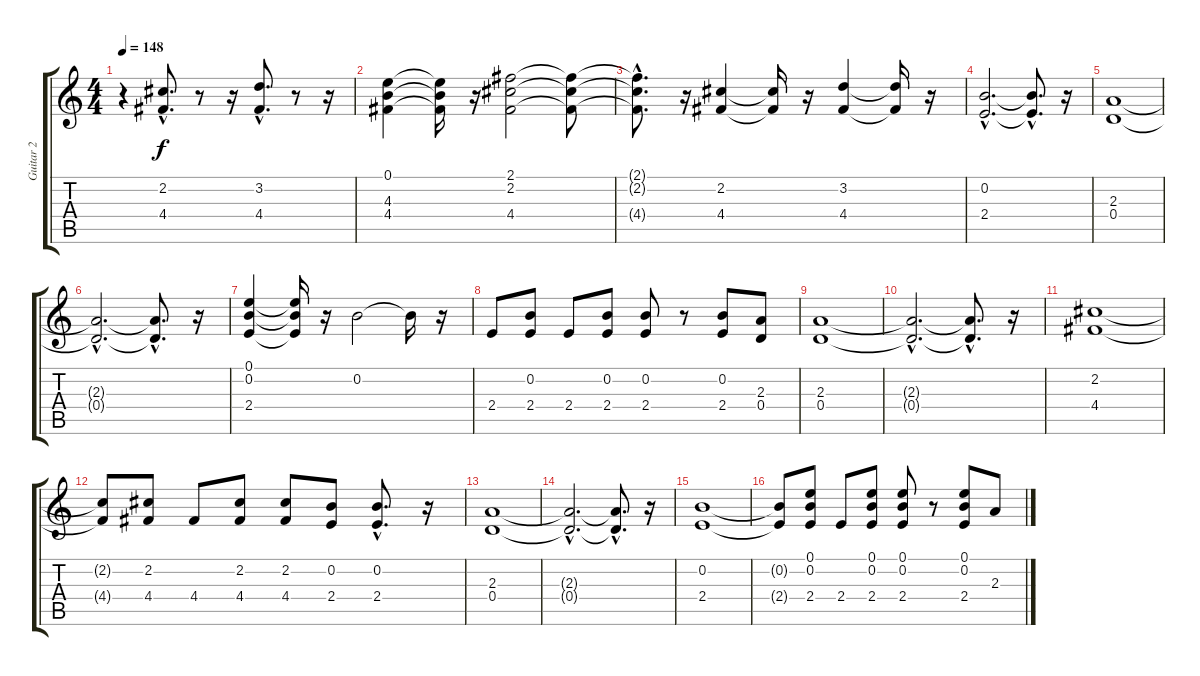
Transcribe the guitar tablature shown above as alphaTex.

\track ("Guitar 2" "Guitar 2") {instrument overdrivenguitar}
\staff {score tabs}
\tuning (E4 B3 G3 D3 A2 E2) {hide}
\ts (4 4)
\tempo 148
\clef g2
\ks c
r.4{dy f} (2.2{hac} 4.4{hac}).8{d} r.8 r.16 (3.2{hac} 4.4{hac}).8{d} r.8 r.16 |
(0.1 4.3 4.4).4 (0.1{t} 4.3{t} 4.4{t}).16 r.16 (2.1 2.2 4.4).2 (2.1{t} 2.2{t} 4.4{t}).8 |
(2.1{hac t} 2.2{hac t} 4.4{hac t}).8{d} r.16 (2.2 4.4).4 (2.2{t} 4.4{t}).16 r.16 (3.2 4.4).4 (3.2{t} 4.4{t}).16 r.16 |
(0.2{hac} 2.4{hac}).2{d} (0.2{hac t} 2.4{hac t}).8{d} r.16 |
(2.3 0.4).1 |
(2.3{hac t} 0.4{hac t}).2{d} (2.3{hac t} 0.4{hac t}).8{d} r.16 |
(0.1 0.2 2.4).4 (0.1{t} 0.2{t} 2.4{t}).16 r.16 0.2.2 0.2{t}.16 r.16 |
2.4.8 (0.2 2.4).8 2.4.8 (0.2 2.4).8 (0.2 2.4).8 r.8 (0.2 2.4).8 (2.3 0.4).8 |
(2.3 0.4).1 |
(2.3{hac t} 0.4{hac t}).2{d} (2.3{hac t} 0.4{hac t}).8{d} r.16 |
(2.2 4.4).1 |
(2.2{t} 4.4{t}).8 (2.2 4.4).8 4.4.8 (2.2 4.4).8 (2.2 4.4).8 (0.2 2.4).8 (0.2{hac} 2.4{hac}).8{d} r.16 |
(2.3 0.4).1 |
(2.3{hac t} 0.4{hac t}).2{d} (2.3{hac t} 0.4{hac t}).8{d} r.16 |
(0.2 2.4).1 |
(0.2{t} 2.4{t}).8 (0.1 0.2 2.4).8 2.4.8 (0.1 0.2 2.4).8 (0.1 0.2 2.4).8 r.8 (0.1 0.2 2.4).8 2.3.8
